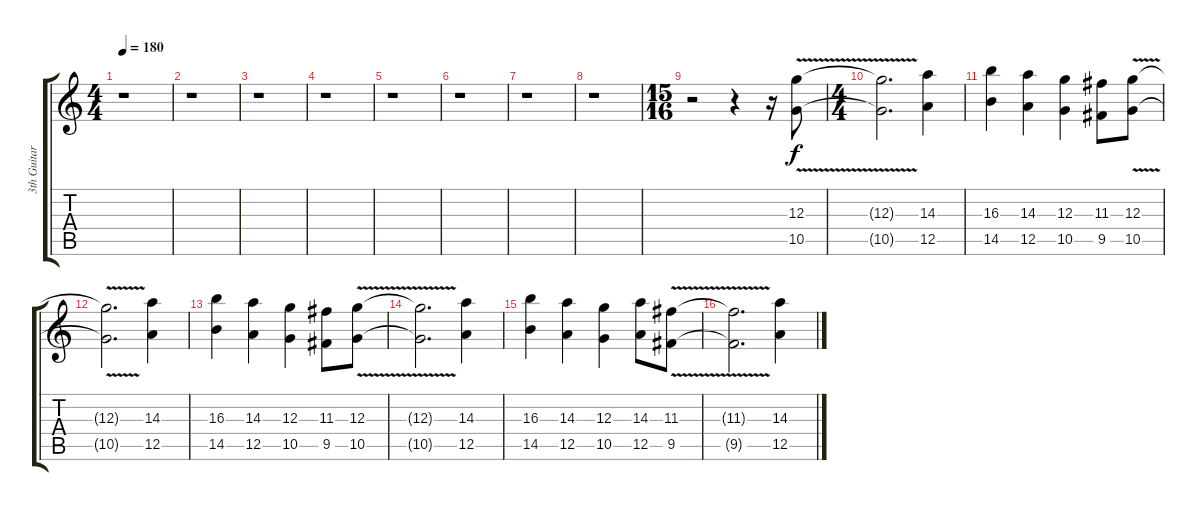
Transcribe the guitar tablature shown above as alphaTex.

\track ("3th Guitar Live Guitar" "3th Guitar") {instrument overdrivenguitar}
\staff {score tabs}
\tuning (E4 B3 G3 D3 A2 E2) {hide}
\ts (4 4)
\tempo 180
\clef g2
\ks c
r.1{dy f} |
r.1 |
r.1 |
r.1 |
r.1 |
r.1 |
r.1 |
r.1 |
\ts (15 16)
r.2 r.4 r.16 (12.3{v} 10.5{v}).8 |
\ts (4 4)
(12.3{t} 10.5{t}).2{d} (14.3 12.5).4 |
(16.3 14.5).4 (14.3 12.5).4 (12.3 10.5).4 (11.3 9.5).8 (12.3{v} 10.5{v}).8 |
(12.3{t} 10.5{t}).2{d} (14.3 12.5).4 |
(16.3 14.5).4 (14.3 12.5).4 (12.3 10.5).4 (11.3 9.5).8 (12.3{v} 10.5{v}).8 |
(12.3{t} 10.5{t}).2{d} (14.3 12.5).4 |
(16.3 14.5).4 (14.3 12.5).4 (12.3 10.5).4 (14.3 12.5).8 (11.3{v} 9.5{v}).8 |
(11.3{t} 9.5{t}).2{d} (14.3 12.5).4
